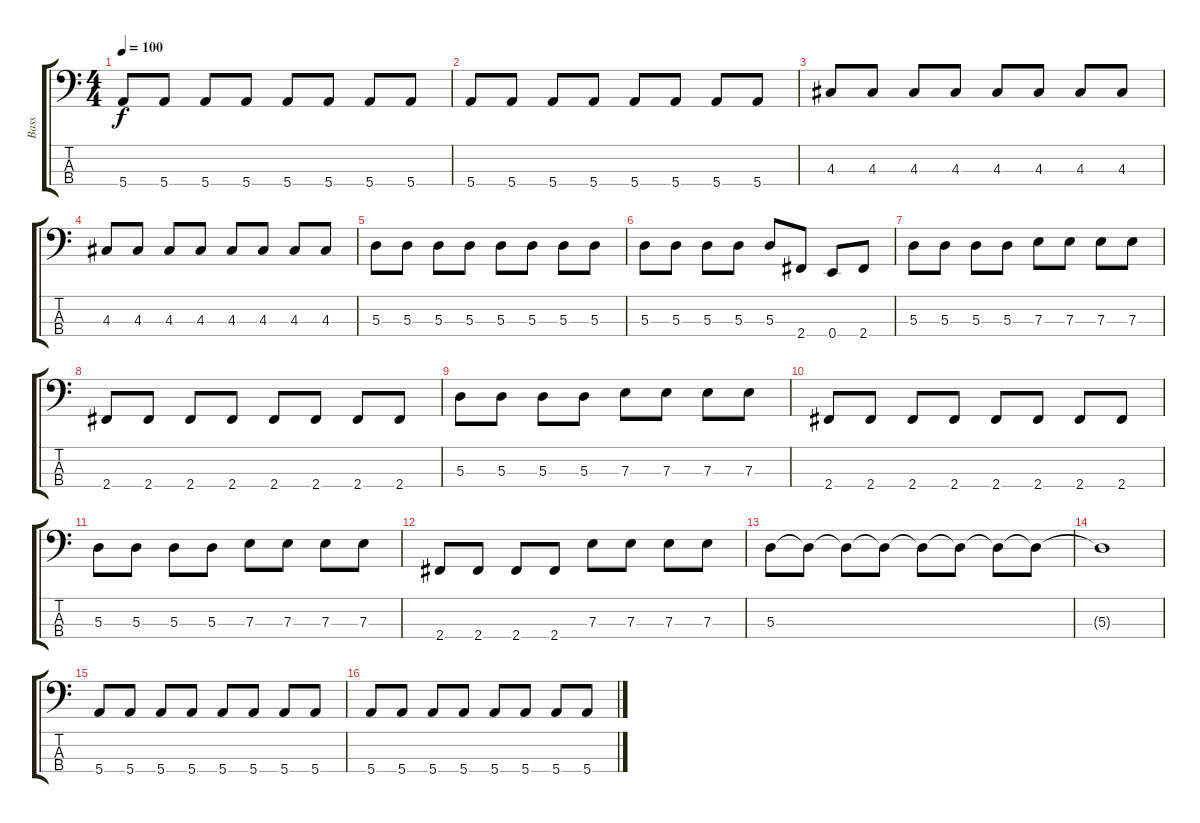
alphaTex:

\track ("Bass" "Bass") {instrument electricbassfinger}
\staff {score tabs}
\tuning (G2 D2 A1 E1) {hide}
\ts (4 4)
\tempo 100
\clef f4
\ks c
5.4.8{dy f} 5.4.8 5.4.8 5.4.8 5.4.8 5.4.8 5.4.8 5.4.8 |
5.4.8 5.4.8 5.4.8 5.4.8 5.4.8 5.4.8 5.4.8 5.4.8 |
4.3.8 4.3.8 4.3.8 4.3.8 4.3.8 4.3.8 4.3.8 4.3.8 |
4.3.8 4.3.8 4.3.8 4.3.8 4.3.8 4.3.8 4.3.8 4.3.8 |
5.3.8 5.3.8 5.3.8 5.3.8 5.3.8 5.3.8 5.3.8 5.3.8 |
5.3.8 5.3.8 5.3.8 5.3.8 5.3.8 2.4.8 0.4.8 2.4.8 |
5.3.8 5.3.8 5.3.8 5.3.8 7.3.8 7.3.8 7.3.8 7.3.8 |
2.4.8 2.4.8 2.4.8 2.4.8 2.4.8 2.4.8 2.4.8 2.4.8 |
5.3.8 5.3.8 5.3.8 5.3.8 7.3.8 7.3.8 7.3.8 7.3.8 |
2.4.8 2.4.8 2.4.8 2.4.8 2.4.8 2.4.8 2.4.8 2.4.8 |
5.3.8 5.3.8 5.3.8 5.3.8 7.3.8 7.3.8 7.3.8 7.3.8 |
2.4.8 2.4.8 2.4.8 2.4.8 7.3.8 7.3.8 7.3.8 7.3.8 |
5.3.8 5.3{t}.8 5.3{t}.8 5.3{t}.8 5.3{t}.8 5.3{t}.8 5.3{t}.8 5.3{t}.8 |
5.3{t}.1 |
5.4.8 5.4.8 5.4.8 5.4.8 5.4.8 5.4.8 5.4.8 5.4.8 |
5.4.8 5.4.8 5.4.8 5.4.8 5.4.8 5.4.8 5.4.8 5.4.8
